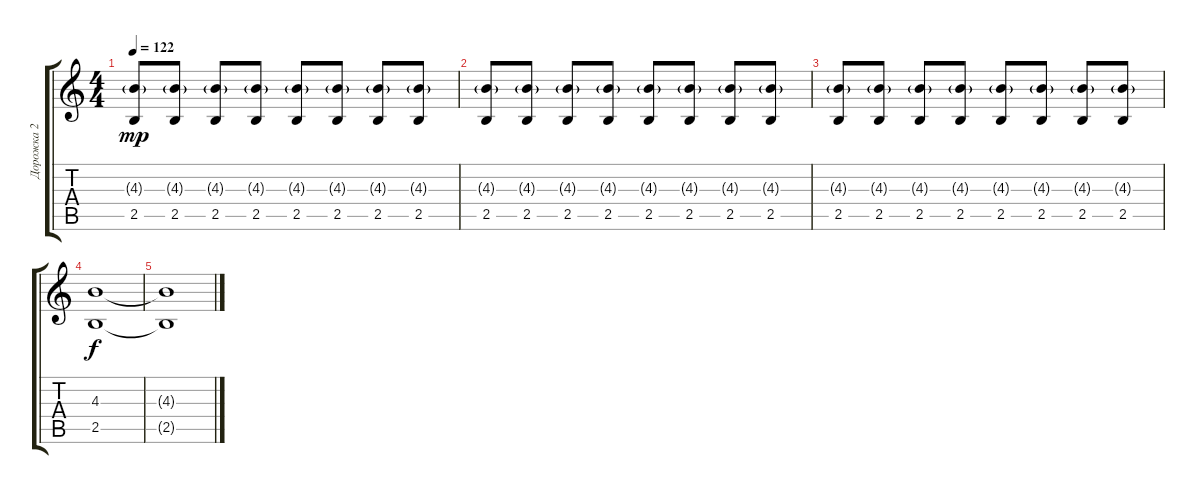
\track ("Дорожка 2" "Дорожка 2") {instrument acousticguitarsteel}
\staff {score tabs}
\tuning (E4 B3 G3 D3 A2 E2) {hide}
\ts (4 4)
\tempo 122
\clef g2
\ks c
(4.3{g} 2.5).8{dy mp} (4.3{g} 2.5).8 (4.3{g} 2.5).8 (4.3{g} 2.5).8 (4.3{g} 2.5).8 (4.3{g} 2.5).8 (4.3{g} 2.5).8 (4.3{g} 2.5).8 |
(4.3{g} 2.5).8 (4.3{g} 2.5).8 (4.3{g} 2.5).8 (4.3{g} 2.5).8 (4.3{g} 2.5).8 (4.3{g} 2.5).8 (4.3{g} 2.5).8 (4.3{g} 2.5).8 |
(4.3{g} 2.5).8 (4.3{g} 2.5).8 (4.3{g} 2.5).8 (4.3{g} 2.5).8 (4.3{g} 2.5).8 (4.3{g} 2.5).8 (4.3{g} 2.5).8 (4.3{g} 2.5).8 |
(4.3 2.5).1{dy f} |
(4.3{t} 2.5{t}).1
